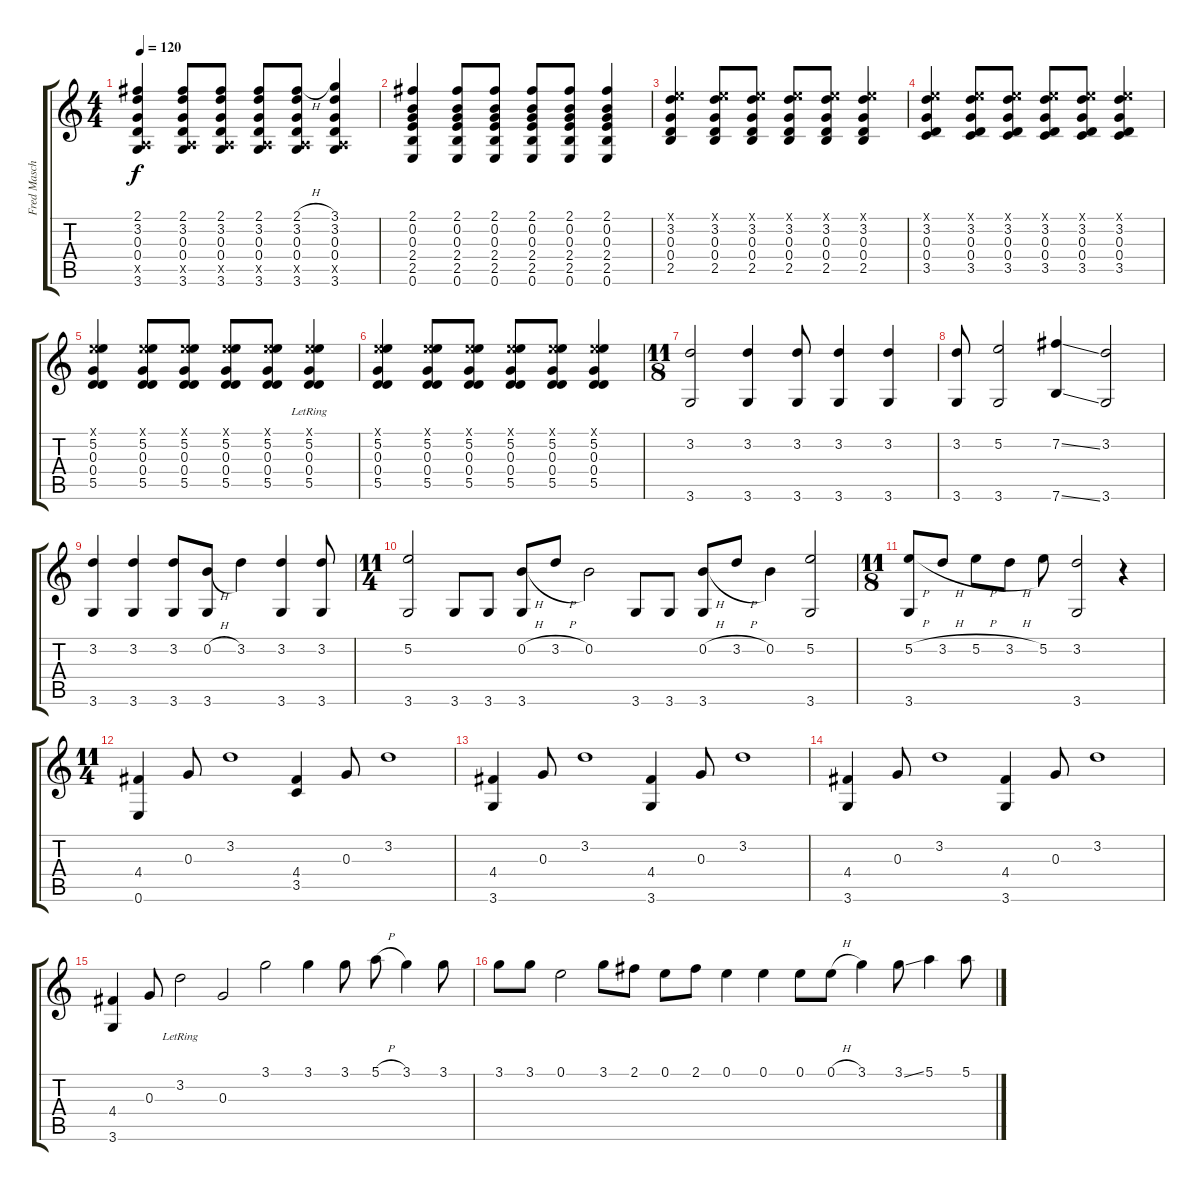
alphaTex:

\track ("Fred Mascherino" "Fred Masch") {instrument acousticguitarsteel}
\staff {score tabs}
\tuning (E4 B3 G3 D3 A2 E2) {hide}
\ts (4 4)
\tempo 120
\clef g2
\ks c
(2.1 3.2 0.3 0.4 0.5{x} 3.6).4{dy f} (2.1 3.2 0.3 0.4 0.5{x} 3.6).8 (2.1 3.2 0.3 0.4 0.5{x} 3.6).8 (2.1 3.2 0.3 0.4 0.5{x} 3.6).8 (2.1{h} 3.2 0.3 0.4 0.5{x} 3.6).8 (3.1 3.2 0.3 0.4 0.5{x} 3.6).4 |
(2.1 0.2 0.3 2.4 2.5 0.6).4 (2.1 0.2 0.3 2.4 2.5 0.6).8 (2.1 0.2 0.3 2.4 2.5 0.6).8 (2.1 0.2 0.3 2.4 2.5 0.6).8 (2.1 0.2 0.3 2.4 2.5 0.6).8 (2.1 0.2 0.3 2.4 2.5 0.6).4 |
(0.1{x} 3.2 0.3 0.4 2.5).4 (0.1{x} 3.2 0.3 0.4 2.5).8 (0.1{x} 3.2 0.3 0.4 2.5).8 (0.1{x} 3.2 0.3 0.4 2.5).8 (0.1{x} 3.2 0.3 0.4 2.5).8 (0.1{x} 3.2 0.3 0.4 2.5).4 |
(0.1{x} 3.2 0.3 0.4 3.5).4 (0.1{x} 3.2 0.3 0.4 3.5).8 (0.1{x} 3.2 0.3 0.4 3.5).8 (0.1{x} 3.2 0.3 0.4 3.5).8 (0.1{x} 3.2 0.3 0.4 3.5).8 (0.1{x} 3.2 0.3 0.4 3.5).4 |
(0.1{x} 5.2 0.3 0.4 5.5).4 (0.1{x} 5.2 0.3 0.4 5.5).8 (0.1{x} 5.2 0.3 0.4 5.5).8 (0.1{x} 5.2 0.3 0.4 5.5).8 (0.1{x} 5.2 0.3 0.4 5.5).8 (0.1{x} 5.2{lr} 0.3{lr} 0.4{lr} 5.5{lr}).4 |
(0.1{x} 5.2 0.3 0.4 5.5).4 (0.1{x} 5.2 0.3 0.4 5.5).8 (0.1{x} 5.2 0.3 0.4 5.5).8 (0.1{x} 5.2 0.3 0.4 5.5).8 (0.1{x} 5.2 0.3 0.4 5.5).8 (0.1{x} 5.2 0.3 0.4 5.5).4 |
\ts (11 8)
(3.2 3.6).2 (3.2 3.6).4 (3.2 3.6).8 (3.2 3.6).4 (3.2 3.6).4 |
(3.2 3.6).8 (5.2 3.6).2 (7.2{ss} 7.6{ss}).4 (3.2 3.6).2 |
(3.2 3.6).4 (3.2 3.6).4 (3.2 3.6).8 (0.2{h} 3.6).8 3.2.4 (3.2 3.6).4 (3.2 3.6).8 |
\ts (11 4)
(5.2 3.6).2 3.6.8 3.6.8 (0.2{h} 3.6).8 3.2{h}.8 0.2.2 3.6.8 3.6.8 (0.2{h} 3.6).8 3.2{h}.8 0.2.4 (5.2 3.6).2 |
\ts (11 8)
(5.2{h} 3.6).8 3.2{h}.8 5.2{h}.8 3.2{h}.8 5.2.8 (3.2 3.6).2 r.4 |
\ts (11 4)
(4.4 0.6).4 0.3.8 3.2.1 (4.4 3.5).4 0.3.8 3.2.1 |
(4.4 3.6).4 0.3.8 3.2.1 (4.4 3.6).4 0.3.8 3.2.1 |
(4.4 3.6).4 0.3.8 3.2.1 (4.4 3.6).4 0.3.8 3.2.1 |
(4.4 3.6).4 0.3.8 3.2{lr}.2 0.3.2 3.1.2 3.1.4 3.1.8 5.1{h}.8 3.1.4 3.1.8 |
3.1.8 3.1.8 0.1.2 3.1.8 2.1.8 0.1.8 2.1.8 0.1.4 0.1.4 0.1.8 0.1{h}.8 3.1.4 3.1{ss}.8 5.1.4 5.1{ss}.8
